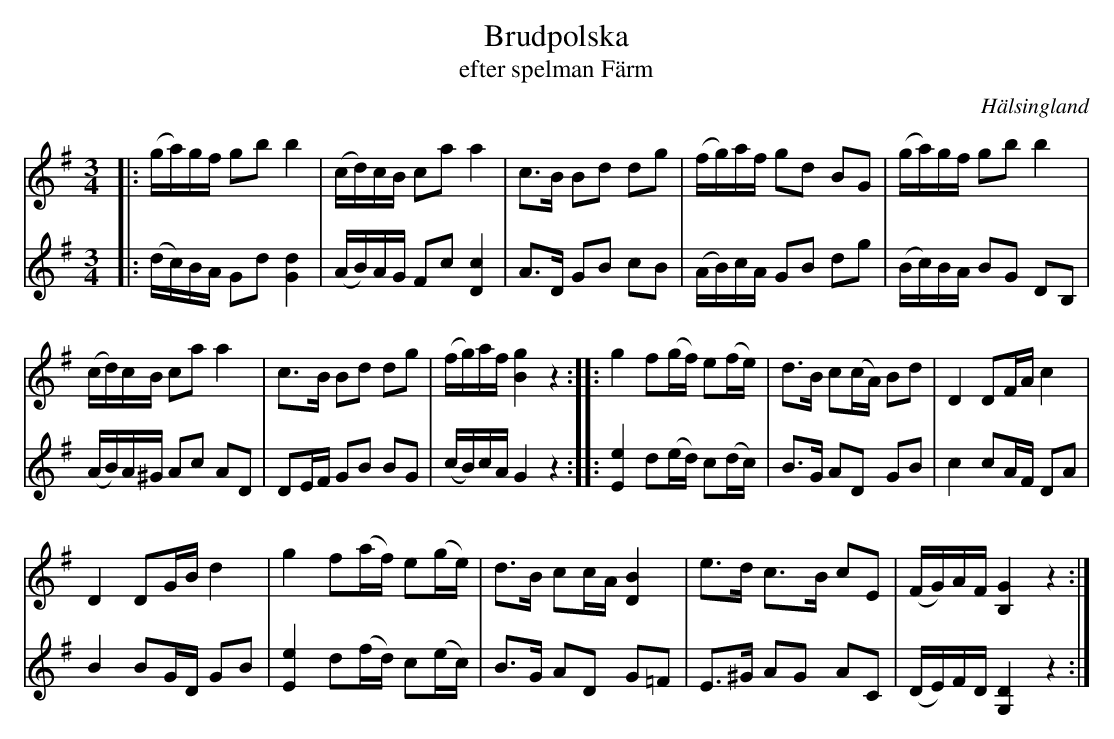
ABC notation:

X:1
T:Brudpolska
T:efter spelman Färm
O:Hälsingland
L:1/16
M:3/4
K:G
V:1
|: (ga)gf g2b2 b4 | (cd)cB c2a2 a4 | c3B B2d2 d2g2 | (fg)af g2d2 B2G2 | (ga)gf g2b2 b4 |
(cd)cB c2a2 a4 | c3B B2d2 d2g2 | (fg)af [gB]4 z4 :: g4 f2(gf) e2(fe) | d3B c2(cA) B2d2 | D4 D2FA c4 |
D4 D2GB d4 | g4 f2(af) e2(ge) | d3B c2cA [BD]4 | e3d c3B c2E2 | (FG)AF [GB,]4 z4 :|
V:2
|: (dc)BA G2d2 [dG]4 | (AB)AG F2c2 [cD]4 | A3D G2B2 c2B2 | (AB)cA G2B2 d2g2 | (Bc)BA B2G2 D2B,2 |
(AB)A^G A2c2 A2D2 | D2EF G2B2 B2G2 | (cB)cA G4 z4 :: [Ee]4 d2(ed) c2(dc) | B3G A2D2 G2B2 | c4 c2AF D2A2 |
B4 B2GD G2B2 | [eE]4 d2(fd) c2(ec) | B3G A2D2 G2=F2 | E3^G A2G2 A2C2 | (DE)FD [DG,]4 z4 :|
